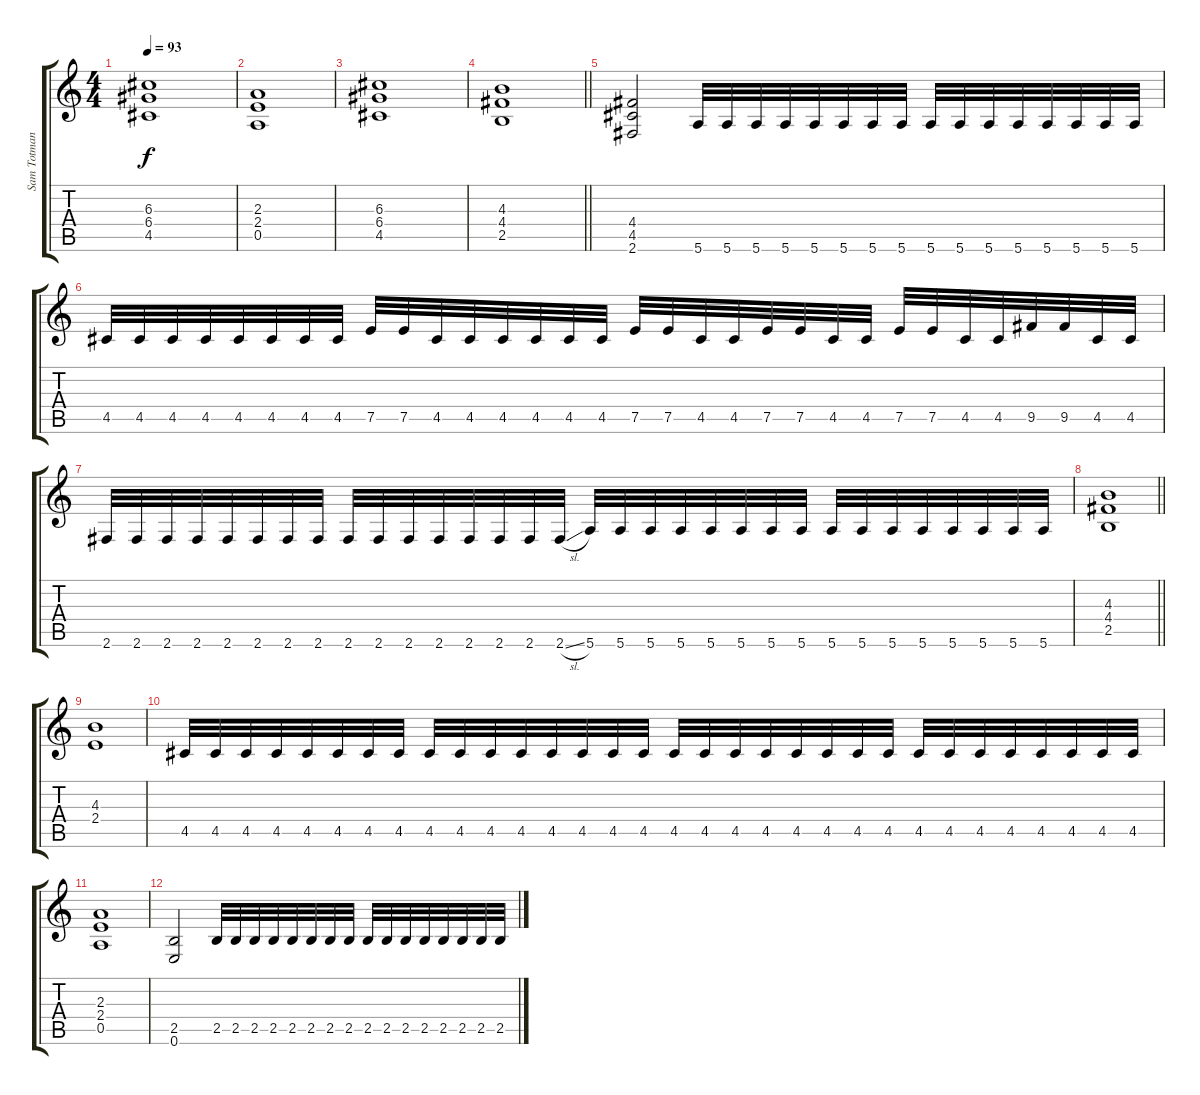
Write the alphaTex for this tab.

\track ("Sam Totman" "Sam Totman") {instrument distortionguitar}
\staff {score tabs}
\tuning (E4 B3 G3 D3 A2 E2) {hide}
\ts (4 4)
\tempo 93
\clef g2
\ks c
(6.3 6.4 4.5).1{dy f} |
(2.3 2.4 0.5).1 |
(6.3 6.4 4.5).1 |
\barLineRight lightlight
(4.3 4.4 2.5).1 |
(4.4 4.5 2.6).2 5.6.32 5.6.32 5.6.32 5.6.32 5.6.32 5.6.32 5.6.32 5.6.32 5.6.32 5.6.32 5.6.32 5.6.32 5.6.32 5.6.32 5.6.32 5.6.32 |
4.5.32 4.5.32 4.5.32 4.5.32 4.5.32 4.5.32 4.5.32 4.5.32 7.5.32 7.5.32 4.5.32 4.5.32 4.5.32 4.5.32 4.5.32 4.5.32 7.5.32 7.5.32 4.5.32 4.5.32 7.5.32 7.5.32 4.5.32 4.5.32 7.5.32 7.5.32 4.5.32 4.5.32 9.5.32 9.5.32 4.5.32 4.5.32 |
2.6.32 2.6.32 2.6.32 2.6.32 2.6.32 2.6.32 2.6.32 2.6.32 2.6.32 2.6.32 2.6.32 2.6.32 2.6.32 2.6.32 2.6.32 2.6{sl}.32 5.6.32 5.6.32 5.6.32 5.6.32 5.6.32 5.6.32 5.6.32 5.6.32 5.6.32 5.6.32 5.6.32 5.6.32 5.6.32 5.6.32 5.6.32 5.6.32 |
\barLineRight lightlight
(4.3 4.4 2.5).1 |
(4.3 2.4).1 |
4.5.32 4.5.32 4.5.32 4.5.32 4.5.32 4.5.32 4.5.32 4.5.32 4.5.32 4.5.32 4.5.32 4.5.32 4.5.32 4.5.32 4.5.32 4.5.32 4.5.32 4.5.32 4.5.32 4.5.32 4.5.32 4.5.32 4.5.32 4.5.32 4.5.32 4.5.32 4.5.32 4.5.32 4.5.32 4.5.32 4.5.32 4.5.32 |
(2.3 2.4 0.5).1 |
(2.5 0.6).2 2.5.32 2.5.32 2.5.32 2.5.32 2.5.32 2.5.32 2.5.32 2.5.32 2.5.32 2.5.32 2.5.32 2.5.32 2.5.32 2.5.32 2.5.32 2.5.32
